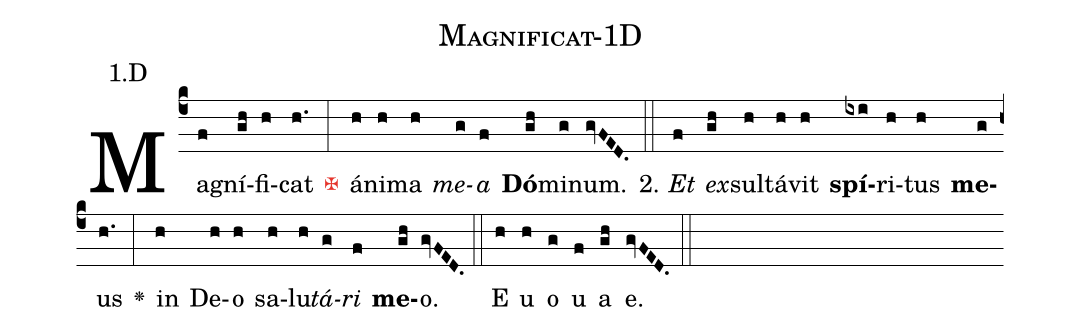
name: Magnificat-1D;
annotation: 1.D;
%%
(c4) Ma(f)gní(gh)fi(h)cat(h.) <c><sp>\maltese</sp></c>(:) á(h)ni(h)ma(h) <i>me</i>(g)<i>a</i>(f) <b>Dó</b>(gh)mi(g)num.(gvFED.) (::)
2. <i>Et</i>(f) <i>ex</i>(gh)sul(h)tá(h)vit(h) <b>spí</b>(ixi)ri(h)tus(h) <b>me</b>(g)us(h.) <v>\greheightstar</v>(:) in(h) De(h)o(h) sa(h)lu(h)<i>tá</i>(g)<i>ri</i>(f) <b>me</b>(gh)o.(gvFED.) (::) E(h) u(h) o(g) u(f) a(gh) e.(gvFED.) (::)
